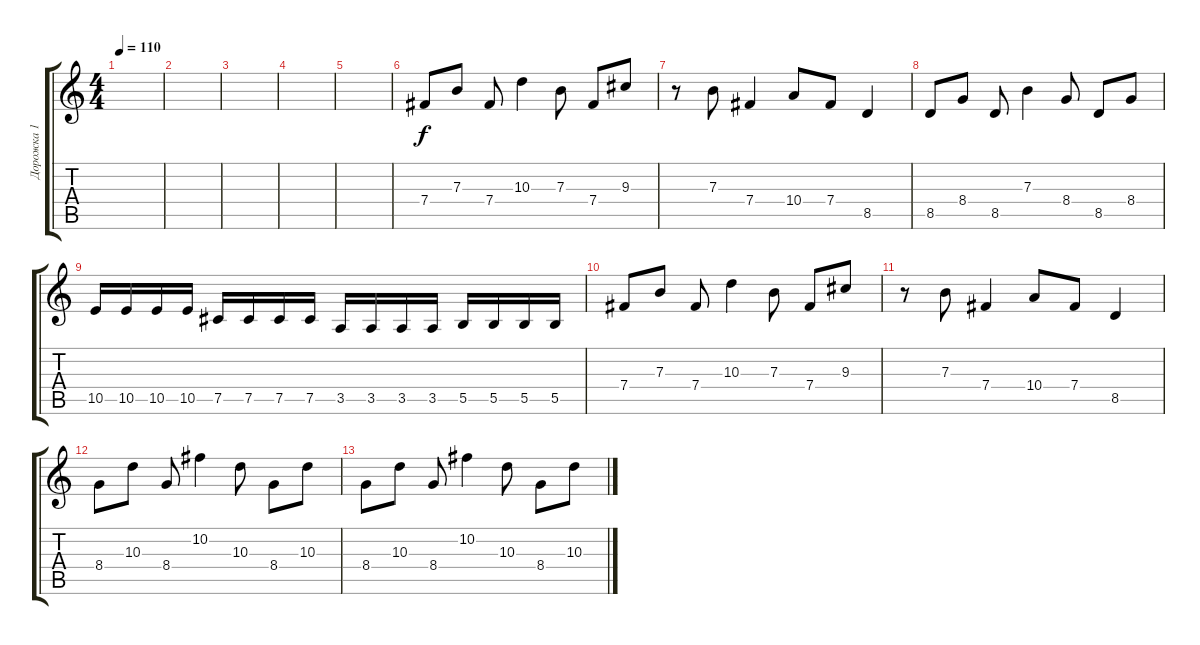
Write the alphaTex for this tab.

\track ("Дорожка 1" "Дорожка 1") {instrument acousticguitarsteel}
\staff {score tabs}
\tuning (Db4 Ab3 E3 B2 Gb2 B1) {hide}
\ts (4 4)
\tempo 110
\clef g2
\ks c
|
|
|
|
|
7.4.8 7.3.8 7.4.8 10.3.4 7.3.8 7.4.8 9.3.8 |
r.8 7.3.8 7.4.4 10.4.8 7.4.8 8.5.4 |
8.5.8 8.4.8 8.5.8 7.3.4 8.4.8 8.5.8 8.4.8 |
10.5.16 10.5.16 10.5.16 10.5.16 7.5.16 7.5.16 7.5.16 7.5.16 3.5.16 3.5.16 3.5.16 3.5.16 5.5.16 5.5.16 5.5.16 5.5.16 |
7.4.8 7.3.8 7.4.8 10.3.4 7.3.8 7.4.8 9.3.8 |
r.8 7.3.8 7.4.4 10.4.8 7.4.8 8.5.4 |
8.4.8 10.3.8 8.4.8 10.2.4 10.3.8 8.4.8 10.3.8 |
8.4.8 10.3.8 8.4.8 10.2.4 10.3.8 8.4.8 10.3.8
